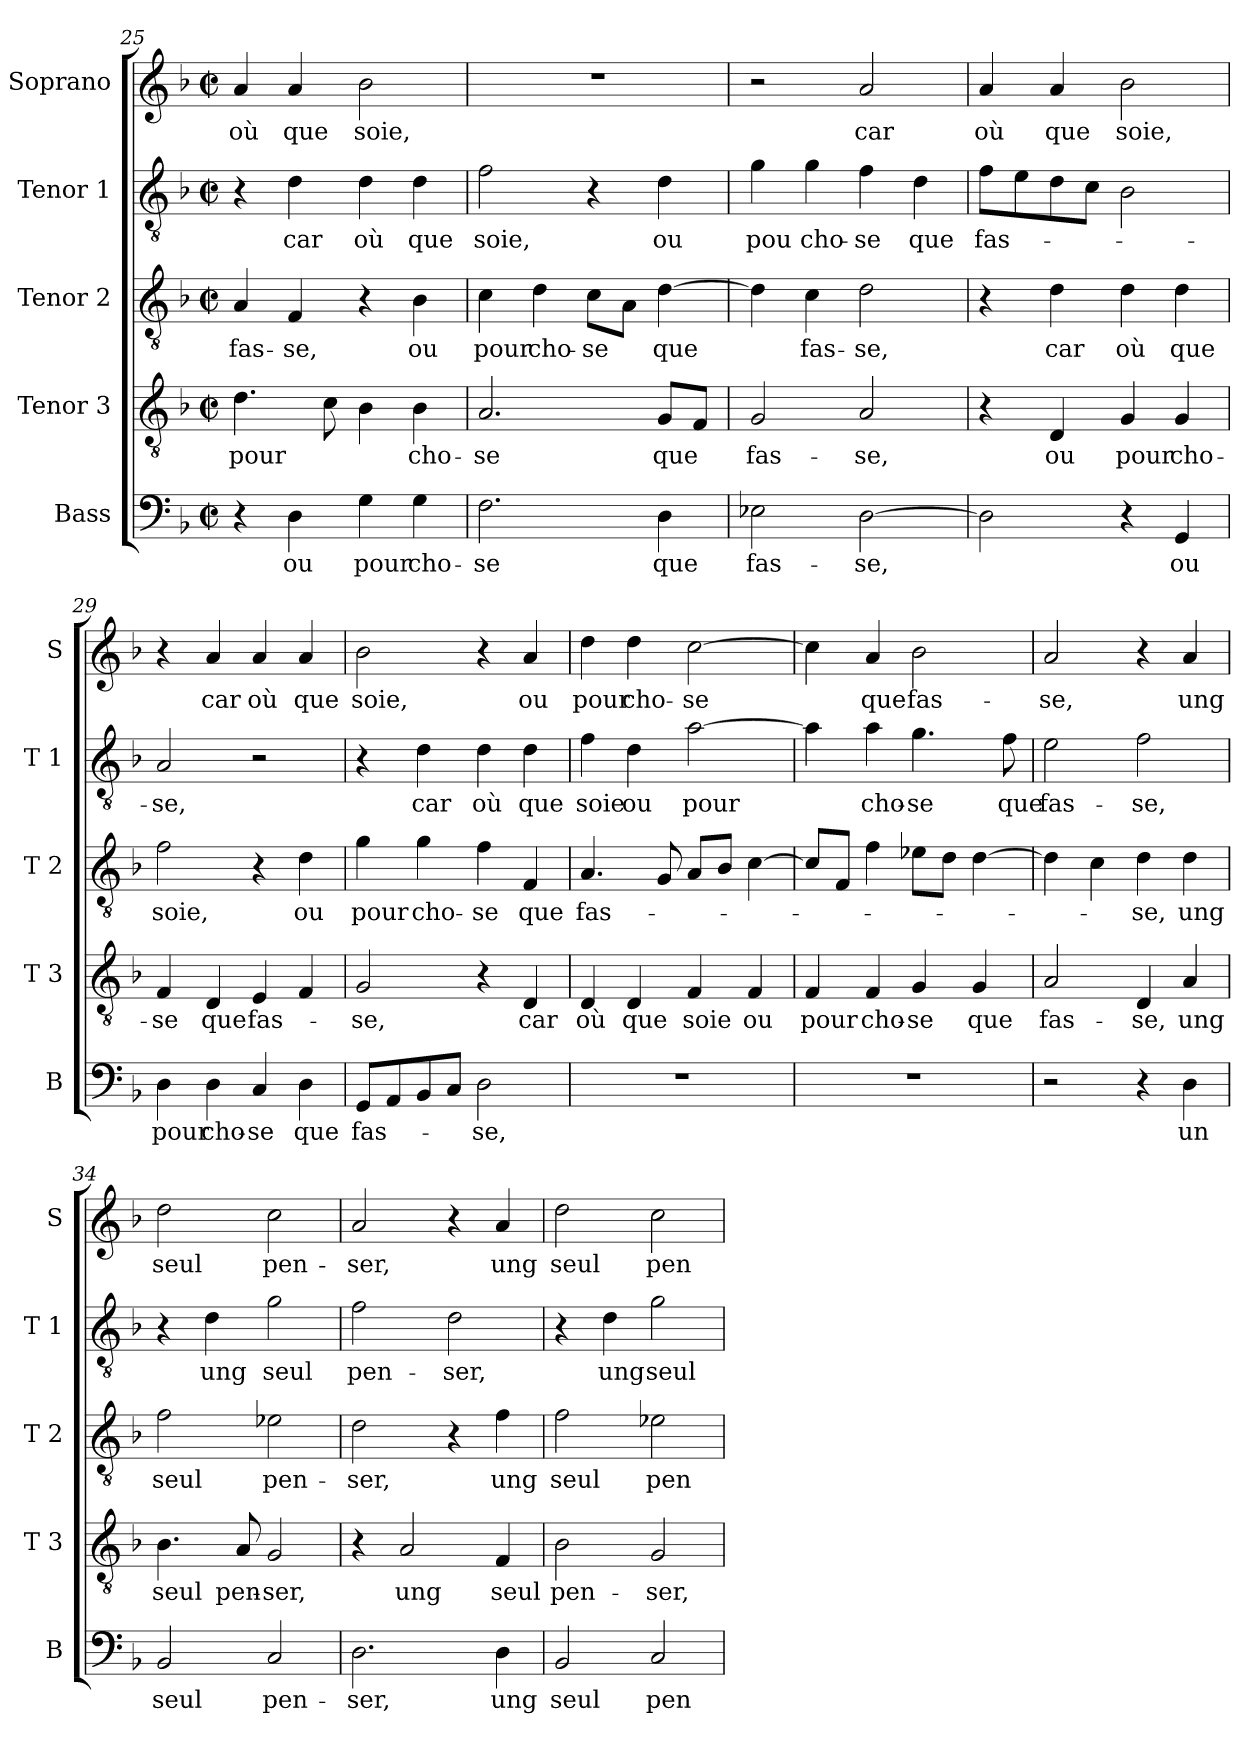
**kern	**text	**kern	**text	**kern	**text	**kern	**text	**kern	**text
*part5	*part5	*part4	*part4	*part3	*part3	*part2	*part2	*part1	*part1
*staff5	*staff5	*staff4	*staff4	*staff3	*staff3	*staff2	*staff2	*staff1	*staff1
*I"Bass	*	*I"Tenor 3	*	*I"Tenor 2	*	*I"Tenor 1	*	*I"Soprano	*
*I'B	*	*I'T 3	*	*I'T 2	*	*I'T 1	*	*I'S	*
*clefF4	*	*clefGv2	*	*clefGv2	*	*clefGv2	*	*clefG2	*
*k[b-]	*	*k[b-]	*	*k[b-]	*	*k[b-]	*	*k[b-]	*
*F:	*	*F:	*	*F:	*	*F:	*	*F:	*
*M2/2	*	*M2/2	*	*M2/2	*	*M2/2	*	*M2/2	*
*met(c|)	*	*met(c|)	*	*met(c|)	*	*met(c|)	*	*met(c|)	*
=25	=25	=25	=25	=25	=25	=25	=25	=25	=25
4r	.	4.d\	pour	4A/	fas-	4r	.	4a/	où
4D\	ou	.	.	4F/	-se,	4d\	car	4a/	que
.	.	8c\	.	.	.	.	.	.	.
4G\	pour	4B-\	.	4r	.	4d\	où	2b-\	soie,
4G\	cho-	4B-\	cho-	4B-\	ou	4d\	que	.	.
=26	=26	=26	=26	=26	=26	=26	=26	=26	=26
2.F\	-se	2.A/	-se	4c\	pour	2f\	soie,	1r	.
.	.	.	.	4d\	cho-	.	.	.	.
.	.	.	.	8c\L	-se	4r	.	.	.
.	.	.	.	8A\J	.	.	.	.	.
4D\	que	8G/L	que	[4d\	que	4d\	ou	.	.
.	.	8F/J	.	.	.	.	.	.	.
=27	=27	=27	=27	=27	=27	=27	=27	=27	=27
2E-X\	fas-	2G/	fas-	4d\]	.	4g\	pou	2r	.
.	.	.	.	4c\	fas-	4g\	cho-	.	.
[2D\	-se,	2A/	-se,	2d\	-se,	4f\	-se	2a/	car
.	.	.	.	.	.	4d\	que	.	.
=28	=28	=28	=28	=28	=28	=28	=28	=28	=28
2D\]	.	4r	.	4r	.	8f\L	fas-	4a/	où
.	.	.	.	.	.	8e\	.	.	.
.	.	4D/	ou	4d\	car	8d\	.	4a/	que
.	.	.	.	.	.	8c\J	.	.	.
4r	.	4G/	pour	4d\	où	2B-\	.	2b-\	soie,
4GG/	ou	4G/	cho-	4d\	que	.	.	.	.
=29	=29	=29	=29	=29	=29	=29	=29	=29	=29
4D\	pour	4F/	-se	2f\	soie,	2A/	-se,	4r	.
4D\	cho-	4D/	que	.	.	.	.	4a/	car
4C/	-se	4E/	fas-	4r	.	2r	.	4a/	où
4D\	que	4F/	.	4d\	ou	.	.	4a/	que
!!LO:PB:g=z
=30	=30	=30	=30	=30	=30	=30	=30	=30	=30
8GG/L	fas-	2G/	-se,	4g\	pour	4r	.	2b-\	soie,
8AA/	.	.	.	.	.	.	.	.	.
8BB-/	.	.	.	4g\	cho-	4d\	car	.	.
8C/J	.	.	.	.	.	.	.	.	.
2D\	-se,	4r	.	4f\	-se	4d\	où	4r	.
.	.	4D/	car	4F/	que	4d\	que	4a/	ou
=31	=31	=31	=31	=31	=31	=31	=31	=31	=31
1r	.	4D/	où	4.A/	fas-	4f\	soie	4dd\	pour
.	.	4D/	que	.	.	4d\	ou	4dd\	cho-
.	.	.	.	8G/	.	.	.	.	.
.	.	4F/	soie	8A/L	.	[2a\	pour	[2cc\	-se
.	.	.	.	8B-/J	.	.	.	.	.
.	.	4F/	ou	[4c\	.	.	.	.	.
=32	=32	=32	=32	=32	=32	=32	=32	=32	=32
1r	.	4F/	pour	8c/L]	.	4a\]	.	4cc\]	.
.	.	.	.	8F/J	.	.	.	.	.
.	.	4F/	cho-	4f\	.	4a\	cho-	4a/	que
.	.	4G/	-se	8e-X\L	.	4.g\	-se	2b-\	fas-
.	.	.	.	8d\J	.	.	.	.	.
.	.	4G/	que	[4d\	.	.	.	.	.
.	.	.	.	.	.	8f\	que	.	.
=33	=33	=33	=33	=33	=33	=33	=33	=33	=33
2r	.	2A/	fas-	4d\]	.	2e\	fas-	2a/	-se,
.	.	.	.	4c\	.	.	.	.	.
4r	.	4D/	-se,	4d\	-se,	2f\	-se,	4r	.
4D\	un	4A/	ung	4d\	ung	.	.	4a/	ung
=34	=34	=34	=34	=34	=34	=34	=34	=34	=34
2BB-/	seul	4.B-\	seul	2f\	seul	4r	.	2dd\	seul
.	.	.	.	.	.	4d\	ung	.	.
.	.	8A/	pen-	.	.	.	.	.	.
2C/	pen-	2G/	-ser,	2e-X\	pen-	2g\	seul	2cc\	pen-
=35	=35	=35	=35	=35	=35	=35	=35	=35	=35
2.D\	-ser,	4r	.	2d\	-ser,	2f\	pen-	2a/	-ser,
.	.	2A/	ung	.	.	.	.	.	.
.	.	.	.	4r	.	2d\	-ser,	4r	.
4D\	ung	4F/	seul	4f\	ung	.	.	4a/	ung
!!LO:LB:g=z
=36	=36	=36	=36	=36	=36	=36	=36	=36	=36
2BB-/	seul	2B-\	pen-	2f\	seul	4r	.	2dd\	seul
.	.	.	.	.	.	4d\	ung	.	.
2C/	pen-	2G/	-ser,	2e-X\	pen-	2g\	seul	2cc\	pen-
=	=	=	=	=	=	=	=	=	=
*-	*-	*-	*-	*-	*-	*-	*-	*-	*-
